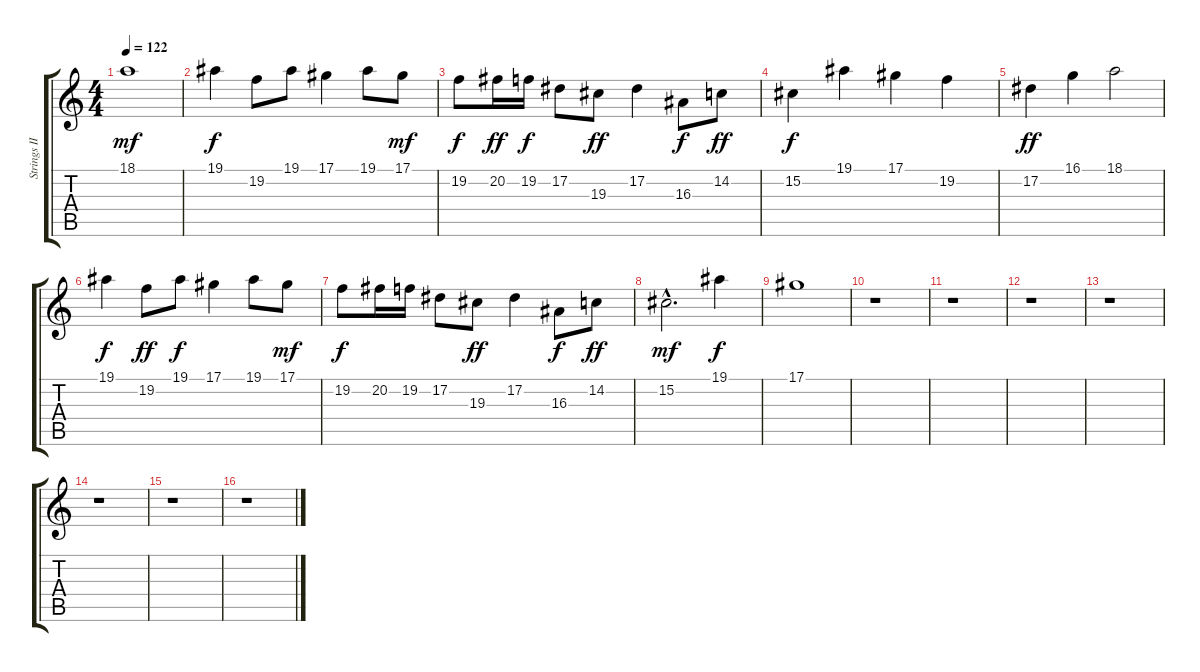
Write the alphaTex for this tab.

\track ("Strings II" "Strings II") {instrument stringensemble1}
\staff {score tabs}
\tuning (Eb4 Bb3 Gb3 Db3 Ab2 Eb2) {hide}
\ts (4 4)
\tempo 122
\clef g2
\ks c
18.1.1{dy mf} |
19.1.4{dy f} 19.2.8 19.1.8 17.1.4 19.1.8 17.1.8{dy mf} |
19.2.8{dy f} 20.2.16{dy ff} 19.2.16{dy f} 17.2.8 19.3.8{dy ff} 17.2.4 16.3.8{dy f} 14.2.8{dy ff} |
15.2.4{dy f} 19.1.4 17.1.4 19.2.4 |
17.2.4{dy ff} 16.1.4 18.1.2 |
19.1.4{dy f} 19.2.8{dy ff} 19.1.8{dy f} 17.1.4 19.1.8 17.1.8{dy mf} |
19.2.8{dy f} 20.2.16 19.2.16 17.2.8 19.3.8{dy ff} 17.2.4 16.3.8{dy f} 14.2.8{dy ff} |
15.2{hac}.2{d dy mf} 19.1.4{dy f} |
17.1.1 |
r.1 |
r.1 |
r.1 |
r.1 |
r.1 |
r.1 |
r.1
